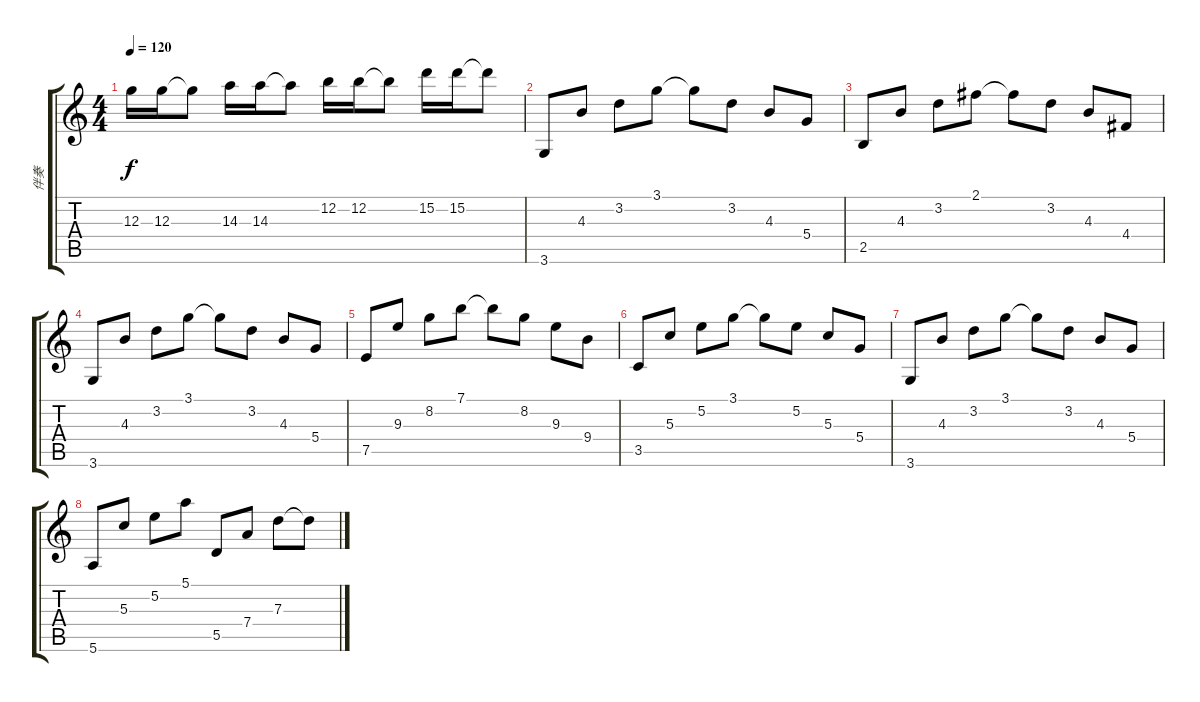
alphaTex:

\track ("伴奏" "伴奏") {instrument electricguitarjazz}
\staff {score tabs}
\tuning (E4 B3 G3 D3 A2 E2) {hide}
\ts (4 4)
\tempo 120
\clef g2
\ks c
12.3.16{dy f volume 11} 12.3.16 12.3{t}.8 14.3.16 14.3.16 14.3{t}.8 12.2.16 12.2.16 12.2{t}.8 15.2.16 15.2.16 15.2{t}.8 |
3.6.8 4.3.8 3.2.8 3.1.8 3.1{t}.8 3.2.8 4.3.8 5.4.8 |
2.5.8 4.3.8 3.2.8 2.1.8 2.1{t}.8 3.2.8 4.3.8 4.4.8 |
3.6.8 4.3.8 3.2.8 3.1.8 3.1{t}.8 3.2.8 4.3.8 5.4.8 |
7.5.8 9.3.8 8.2.8 7.1.8 7.1{t}.8 8.2.8 9.3.8 9.4.8 |
3.5.8 5.3.8 5.2.8 3.1.8 3.1{t}.8 5.2.8 5.3.8 5.4.8 |
3.6.8 4.3.8 3.2.8 3.1.8 3.1{t}.8 3.2.8 4.3.8 5.4.8 |
5.6.8 5.3.8 5.2.8 5.1.8 5.5.8 7.4.8 7.3.8 7.3{t}.8
